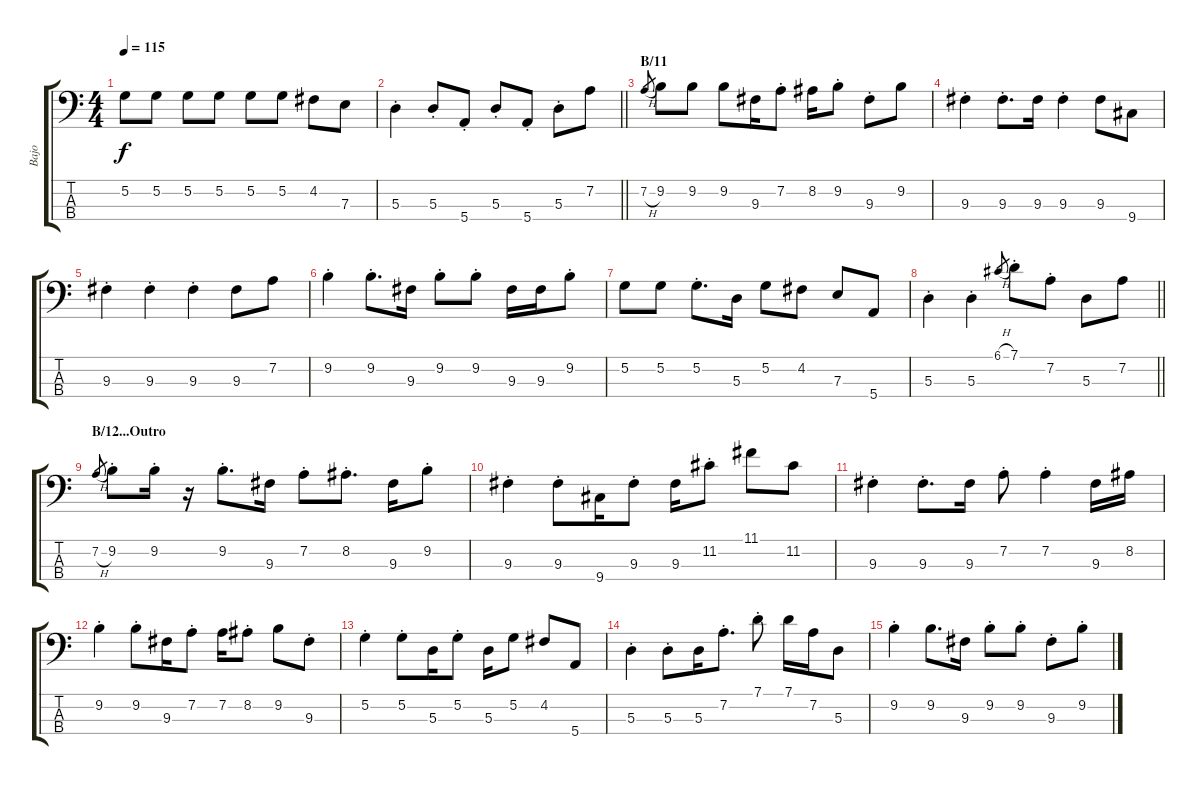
\track ("Bajo" "Bajo") {instrument electricbassfinger}
\staff {score tabs}
\tuning (G2 D2 A1 E1) {hide}
\ts (4 4)
\tempo 115
\clef f4
\ks c
5.2.8{dy f} 5.2.8 5.2.8 5.2.8 5.2.8 5.2.8 4.2.8 7.3.8 |
\barLineRight lightlight
5.3{st}.4 5.3{st}.8 5.4{st}.8 5.3{st}.8 5.4{st}.8 5.3{st}.8 7.2.8 |
\section ("" "B/11")
7.2{h}.8{gr} 9.2.8 9.2.8 9.2.8 9.3.16 7.2{st}.8 8.2.16 9.2{st}.8 9.3{st}.8 9.2.8 |
9.3{st}.4 9.3{st}.8{d} 9.3.16 9.3{st}.4 9.3.8 9.4.8 |
9.3{st}.4 9.3{st}.4 9.3{st}.4 9.3.8 7.2.8 |
9.2{st}.4 9.2{st}.8{d} 9.3.16 9.2{st}.8 9.2{st}.8 9.3.16 9.3.16 9.2{st}.8 |
5.2.8 5.2.8 5.2{st}.8{d} 5.3.16 5.2.8 4.2.8 7.3.8 5.4.8 |
\barLineRight lightlight
5.3{st}.4 5.3{st}.4 6.1{h}.8{gr} 7.1{st}.8 7.2{st}.8 5.3.8 7.2.8 |
\section ("" "B/12...Outro")
7.2{h}.8{gr} 9.2{st}.8 9.2{st}.16 r.16 9.2{st}.8{d} 9.3.16 7.2{st}.8 8.2{st}.8{d} 9.3.16 9.2{st}.8 |
9.3{st}.4{volume 12} 9.3{st}.8 9.4.16 9.3{st}.8 9.3.16 11.2{st}.8 11.1.8 11.2.8 |
9.3{st}.4 9.3{st}.8{d} 9.3.16 7.2{st}.8 7.2{st}.4 9.3.16 8.2.16 |
9.2{st}.4{volume 0} 9.2{st}.8 9.3.16 7.2{st}.8 7.2.16 8.2{st}.8 9.2.8 9.3{st}.8 |
5.2{st}.4 5.2{st}.8 5.3.16 5.2{st}.8 5.3.16 5.2.8 4.2.8 5.4.8 |
5.3{st}.4 5.3{st}.8 5.3.16 7.2{st}.8{d} 7.1{st}.8 7.1.16 7.2.16 5.3.8 |
9.2{st}.4 9.2.8{d} 9.3.16 9.2{st}.8 9.2{st}.8 9.3{st}.8 9.2{st}.8
